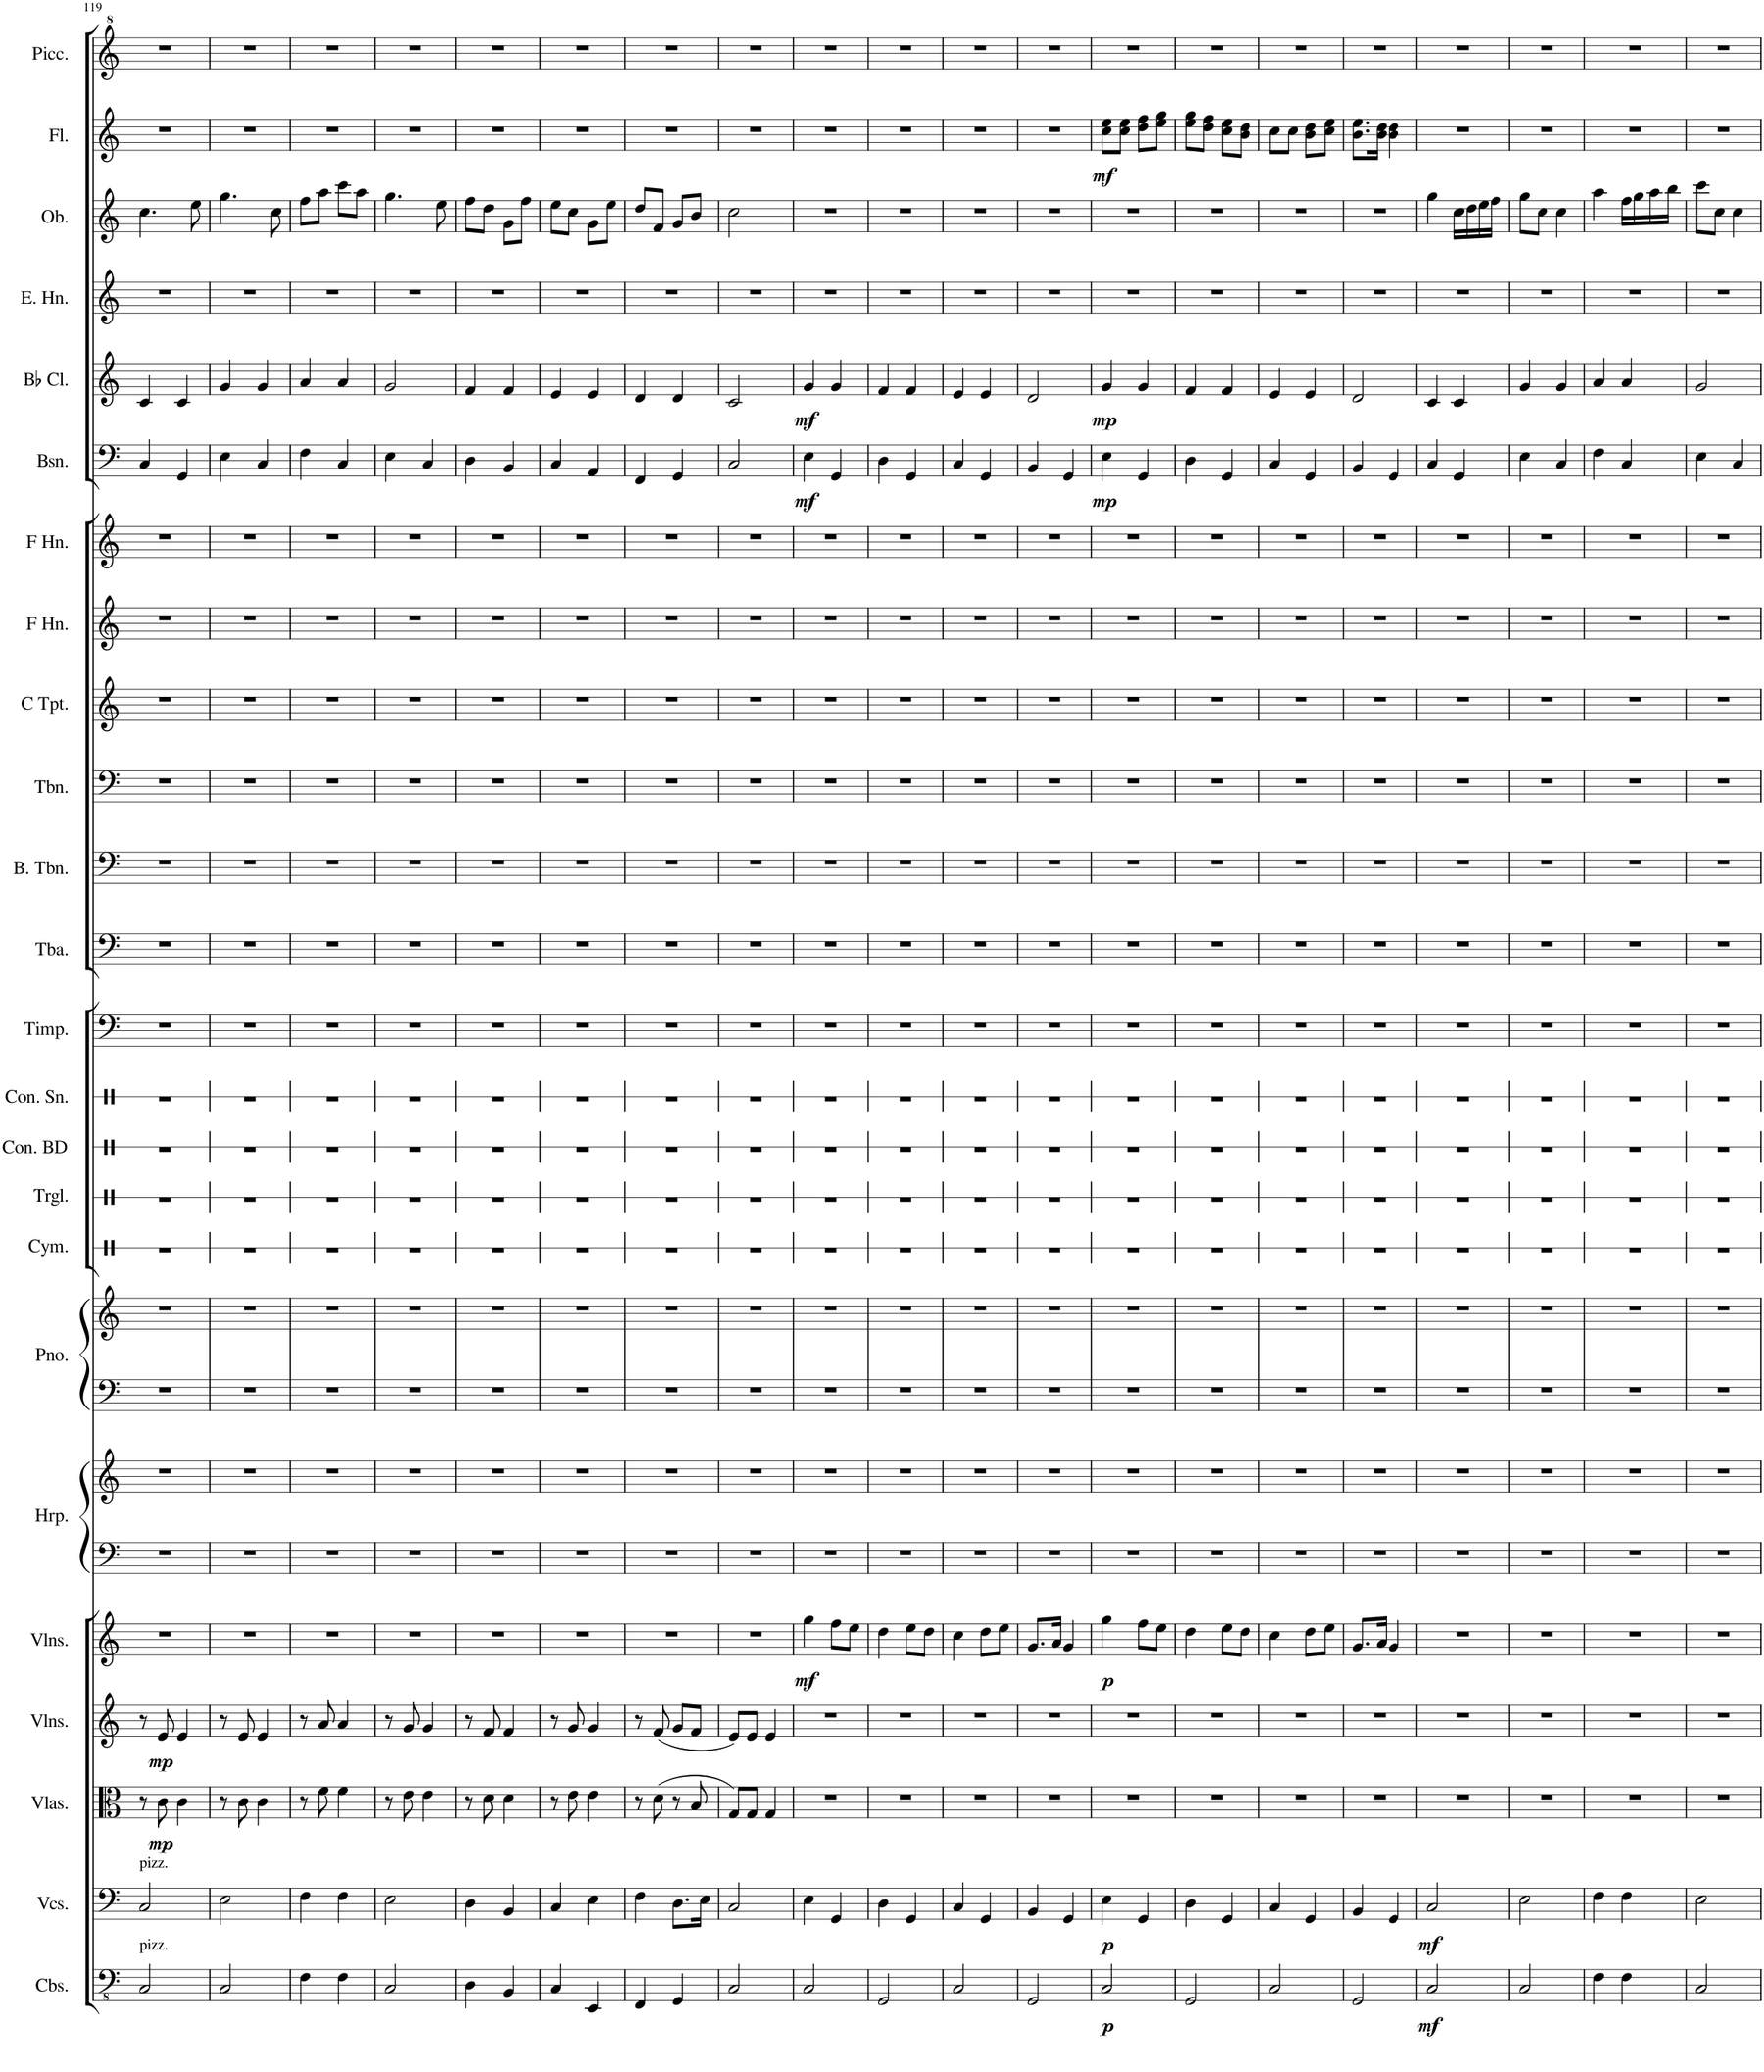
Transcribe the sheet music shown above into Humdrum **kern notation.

**kern	**dynam	**kern	**dynam	**kern	**dynam	**kern	**dynam	**kern	**dynam	**kern	**kern	**kern	**kern	**kern	**kern	**kern	**kern	**kern	**kern	**kern	**kern	**kern	**kern	**kern	**kern	**dynam	**kern	**dynam	**kern	**kern	**kern	**dynam	**kern
*part24	*part24	*part23	*part23	*part22	*part22	*part21	*part21	*part20	*part20	*part19	*part19	*part18	*part18	*part17	*part16	*part15	*part14	*part13	*part12	*part11	*part10	*part9	*part8	*part7	*part6	*part6	*part5	*part5	*part4	*part3	*part2	*part2	*part1
*staff26	*staff26	*staff25	*staff25	*staff24	*staff24	*staff23	*staff23	*staff22	*staff22	*staff21	*staff20	*staff19	*staff18	*staff17	*staff16	*staff15	*staff14	*staff13	*staff12	*staff11	*staff10	*staff9	*staff8	*staff7	*staff6	*staff6	*staff5	*staff5	*staff4	*staff3	*staff2	*staff2	*staff1
*I"Contrabasses	*	*I"Violoncellos	*	*I"Violas	*	*I"Violins	*	*I"Violins	*	*I"Harp	*	*I"Piano	*	*I"Cymbal	*I"Triangle	*I"Concert Bass Drum	*I"Concert Snare Drum	*I"Timpani	*I"Tuba	*I"Bass Trombone	*I"Trombone	*I"C Trumpet	*I"Horn in F	*I"Horn in F	*I"Bassoon	*	*I"Bb Clarinet	*	*I"English Horn	*I"Oboe	*I"Flute	*	*I"Piccolo
*I'Cbs.	*	*I'Vcs.	*	*I'Vlas.	*	*I'Vlns.	*	*I'Vlns.	*	*I'Hrp.	*	*I'Pno.	*	*I'Cym.	*I'Trgl.	*I'Con. BD	*I'Con. Sn.	*I'Timp.	*I'Tba.	*I'B. Tbn.	*I'Tbn.	*I'C Tpt.	*	*	*I'Bsn.	*	*I'Bb Cl.	*	*I'E. Hn.	*I'Ob.	*I'Fl.	*	*I'Picc.
!!LO:PB:g=z
*clefFv4	*	*clefF4	*	*clefC3	*	*clefG2	*	*clefG2	*	*clefF4	*clefG2	*clefF4	*clefG2	*clefX	*clefX	*clefX	*clefX	*clefF4	*clefF4	*clefF4	*clefF4	*clefG2	*clefG2	*clefG2	*clefF4	*	*clefG2	*	*clefG2	*clefG2	*clefG2	*	*clefG^2
*	*	*	*	*	*	*	*	*	*	*	*	*	*	*	*	*	*	*	*	*	*	*	*ITrd4c7	*ITrd4c7	*	*	*ITrd1c2	*	*	*	*	*	*ITrd-7c-12
*k[]	*	*k[]	*	*k[]	*	*k[]	*	*k[]	*	*k[]	*k[]	*k[]	*k[]	*k[]	*k[]	*k[]	*k[]	*k[]	*k[]	*k[]	*k[]	*k[]	*k[]	*k[]	*k[]	*	*k[]	*	*k[]	*k[]	*k[]	*	*k[]
*M2/4	*	*M2/4	*	*M2/4	*	*M2/4	*	*M2/4	*	*M2/4	*M2/4	*M2/4	*M2/4	*M2/4	*M2/4	*M2/4	*M2/4	*M2/4	*M2/4	*M2/4	*M2/4	*M2/4	*M2/4	*M2/4	*M2/4	*	*M2/4	*	*M2/4	*M2/4	*M2/4	*	*M2/4
=119	=119	=119	=119	=119	=119	=119	=119	=119	=119	=119	=119	=119	=119	=119	=119	=119	=119	=119	=119	=119	=119	=119	=119	=119	=119	=119	=119	=119	=119	=119	=119	=119	=119
!	!	!LO:TX:a:t=pizz.	!	!	!	!	!	!	!	!	!	!	!	!	!	!	!	!	!	!	!	!	!	!	!	!	!	!	!	!	!	!	!
!LO:TX:a:t=pizz.	!	!	!	!	!	!	!	!	!	!	!	!	!	!	!	!	!	!	!	!	!	!	!	!	!	!	!	!	!	!	!	!	!
2CC/	.	2C/	.	8r	.	8r	.	2r	.	2r	2r	2r	2r	2r	2r	2r	2r	2r	2r	2r	2r	2r	2r	2r	4C/	.	4c/	.	2r	4.cc\	2r	.	2r
!	!	!	!	!	!LO:DY:b	!	!LO:DY:b	!	!	!	!	!	!	!	!	!	!	!	!	!	!	!	!	!	!	!	!	!	!	!	!	!	!
.	.	.	.	8c\	mp	8e/	mp	.	.	.	.	.	.	.	.	.	.	.	.	.	.	.	.	.	.	.	.	.	.	.	.	.	.
.	.	.	.	4c\	.	4e/	.	.	.	.	.	.	.	.	.	.	.	.	.	.	.	.	.	.	4GG/	.	4c/	.	.	.	.	.	.
.	.	.	.	.	.	.	.	.	.	.	.	.	.	.	.	.	.	.	.	.	.	.	.	.	.	.	.	.	.	8ee\	.	.	.
=120	=120	=120	=120	=120	=120	=120	=120	=120	=120	=120	=120	=120	=120	=120	=120	=120	=120	=120	=120	=120	=120	=120	=120	=120	=120	=120	=120	=120	=120	=120	=120	=120	=120
2CC/	.	2E\	.	8r	.	8r	.	2r	.	2r	2r	2r	2r	2r	2r	2r	2r	2r	2r	2r	2r	2r	2r	2r	4E\	.	4g/	.	2r	4.gg\	2r	.	2r
.	.	.	.	8c\	.	8e/	.	.	.	.	.	.	.	.	.	.	.	.	.	.	.	.	.	.	.	.	.	.	.	.	.	.	.
.	.	.	.	4c\	.	4e/	.	.	.	.	.	.	.	.	.	.	.	.	.	.	.	.	.	.	4C/	.	4g/	.	.	.	.	.	.
.	.	.	.	.	.	.	.	.	.	.	.	.	.	.	.	.	.	.	.	.	.	.	.	.	.	.	.	.	.	8cc\	.	.	.
=121	=121	=121	=121	=121	=121	=121	=121	=121	=121	=121	=121	=121	=121	=121	=121	=121	=121	=121	=121	=121	=121	=121	=121	=121	=121	=121	=121	=121	=121	=121	=121	=121	=121
4FF\	.	4F\	.	8r	.	8r	.	2r	.	2r	2r	2r	2r	2r	2r	2r	2r	2r	2r	2r	2r	2r	2r	2r	4F\	.	4a/	.	2r	8ff\L	2r	.	2r
.	.	.	.	8f\	.	8a/	.	.	.	.	.	.	.	.	.	.	.	.	.	.	.	.	.	.	.	.	.	.	.	8aa\J	.	.	.
4FF\	.	4F\	.	4f\	.	4a/	.	.	.	.	.	.	.	.	.	.	.	.	.	.	.	.	.	.	4C/	.	4a/	.	.	8ccc\L	.	.	.
.	.	.	.	.	.	.	.	.	.	.	.	.	.	.	.	.	.	.	.	.	.	.	.	.	.	.	.	.	.	8aa\J	.	.	.
=122	=122	=122	=122	=122	=122	=122	=122	=122	=122	=122	=122	=122	=122	=122	=122	=122	=122	=122	=122	=122	=122	=122	=122	=122	=122	=122	=122	=122	=122	=122	=122	=122	=122
2CC/	.	2E\	.	8r	.	8r	.	2r	.	2r	2r	2r	2r	2r	2r	2r	2r	2r	2r	2r	2r	2r	2r	2r	4E\	.	2g/	.	2r	4.gg\	2r	.	2r
.	.	.	.	8e\	.	8g/	.	.	.	.	.	.	.	.	.	.	.	.	.	.	.	.	.	.	.	.	.	.	.	.	.	.	.
.	.	.	.	4e\	.	4g/	.	.	.	.	.	.	.	.	.	.	.	.	.	.	.	.	.	.	4C/	.	.	.	.	.	.	.	.
.	.	.	.	.	.	.	.	.	.	.	.	.	.	.	.	.	.	.	.	.	.	.	.	.	.	.	.	.	.	8ee\	.	.	.
=123	=123	=123	=123	=123	=123	=123	=123	=123	=123	=123	=123	=123	=123	=123	=123	=123	=123	=123	=123	=123	=123	=123	=123	=123	=123	=123	=123	=123	=123	=123	=123	=123	=123
4DD\	.	4D\	.	8r	.	8r	.	2r	.	2r	2r	2r	2r	2r	2r	2r	2r	2r	2r	2r	2r	2r	2r	2r	4D\	.	4f/	.	2r	8ff\L	2r	.	2r
.	.	.	.	8d\	.	8f/	.	.	.	.	.	.	.	.	.	.	.	.	.	.	.	.	.	.	.	.	.	.	.	8dd\J	.	.	.
4BBB/	.	4BB/	.	4d\	.	4f/	.	.	.	.	.	.	.	.	.	.	.	.	.	.	.	.	.	.	4BB/	.	4f/	.	.	8g\L	.	.	.
.	.	.	.	.	.	.	.	.	.	.	.	.	.	.	.	.	.	.	.	.	.	.	.	.	.	.	.	.	.	8ff\J	.	.	.
=124	=124	=124	=124	=124	=124	=124	=124	=124	=124	=124	=124	=124	=124	=124	=124	=124	=124	=124	=124	=124	=124	=124	=124	=124	=124	=124	=124	=124	=124	=124	=124	=124	=124
4CC/	.	4C/	.	8r	.	8r	.	2r	.	2r	2r	2r	2r	2r	2r	2r	2r	2r	2r	2r	2r	2r	2r	2r	4C/	.	4e/	.	2r	8ee\L	2r	.	2r
.	.	.	.	8e\	.	8g/	.	.	.	.	.	.	.	.	.	.	.	.	.	.	.	.	.	.	.	.	.	.	.	8cc\J	.	.	.
4EEE/	.	4E\	.	4e\	.	4g/	.	.	.	.	.	.	.	.	.	.	.	.	.	.	.	.	.	.	4AA/	.	4e/	.	.	8g\L	.	.	.
.	.	.	.	.	.	.	.	.	.	.	.	.	.	.	.	.	.	.	.	.	.	.	.	.	.	.	.	.	.	8ee\J	.	.	.
=125	=125	=125	=125	=125	=125	=125	=125	=125	=125	=125	=125	=125	=125	=125	=125	=125	=125	=125	=125	=125	=125	=125	=125	=125	=125	=125	=125	=125	=125	=125	=125	=125	=125
4FFF/	.	4F\	.	8r	.	8r	.	2r	.	2r	2r	2r	2r	2r	2r	2r	2r	2r	2r	2r	2r	2r	2r	2r	4FF/	.	4d/	.	2r	8dd/L	2r	.	2r
.	.	.	.	(8d\	.	(8f/	.	.	.	.	.	.	.	.	.	.	.	.	.	.	.	.	.	.	.	.	.	.	.	8f/J	.	.	.
4GGG/	.	8.D\L	.	8r	.	8g/L	.	.	.	.	.	.	.	.	.	.	.	.	.	.	.	.	.	.	4GG/	.	4d/	.	.	8g/L	.	.	.
.	.	.	.	8B/	.	8f/J	.	.	.	.	.	.	.	.	.	.	.	.	.	.	.	.	.	.	.	.	.	.	.	8b/J	.	.	.
.	.	16E\Jk	.	.	.	.	.	.	.	.	.	.	.	.	.	.	.	.	.	.	.	.	.	.	.	.	.	.	.	.	.	.	.
=126	=126	=126	=126	=126	=126	=126	=126	=126	=126	=126	=126	=126	=126	=126	=126	=126	=126	=126	=126	=126	=126	=126	=126	=126	=126	=126	=126	=126	=126	=126	=126	=126	=126
2CC/	.	2C/	.	8G/L)	.	8e/L)	.	2r	.	2r	2r	2r	2r	2r	2r	2r	2r	2r	2r	2r	2r	2r	2r	2r	2C/	.	2c/	.	2r	2cc\	2r	.	2r
.	.	.	.	8G/J	.	8e/J	.	.	.	.	.	.	.	.	.	.	.	.	.	.	.	.	.	.	.	.	.	.	.	.	.	.	.
.	.	.	.	4G/	.	4e/	.	.	.	.	.	.	.	.	.	.	.	.	.	.	.	.	.	.	.	.	.	.	.	.	.	.	.
=127	=127	=127	=127	=127	=127	=127	=127	=127	=127	=127	=127	=127	=127	=127	=127	=127	=127	=127	=127	=127	=127	=127	=127	=127	=127	=127	=127	=127	=127	=127	=127	=127	=127
!	!	!	!	!	!	!	!	!	!LO:DY:b	!	!	!	!	!	!	!	!	!	!	!	!	!	!	!	!	!LO:DY:b	!	!LO:DY:b	!	!	!	!	!
2CC/	.	4E\	.	2r	.	2r	.	4gg\	mf	2r	2r	2r	2r	2r	2r	2r	2r	2r	2r	2r	2r	2r	2r	2r	4E\	mf	4g/	mf	2r	2r	2r	.	2r
.	.	4GG/	.	.	.	.	.	8ff\L	.	.	.	.	.	.	.	.	.	.	.	.	.	.	.	.	4GG/	.	4g/	.	.	.	.	.	.
.	.	.	.	.	.	.	.	8ee\J	.	.	.	.	.	.	.	.	.	.	.	.	.	.	.	.	.	.	.	.	.	.	.	.	.
=128	=128	=128	=128	=128	=128	=128	=128	=128	=128	=128	=128	=128	=128	=128	=128	=128	=128	=128	=128	=128	=128	=128	=128	=128	=128	=128	=128	=128	=128	=128	=128	=128	=128
2GGG/	.	4D\	.	2r	.	2r	.	4dd\	.	2r	2r	2r	2r	2r	2r	2r	2r	2r	2r	2r	2r	2r	2r	2r	4D\	.	4f/	.	2r	2r	2r	.	2r
.	.	4GG/	.	.	.	.	.	8ee\L	.	.	.	.	.	.	.	.	.	.	.	.	.	.	.	.	4GG/	.	4f/	.	.	.	.	.	.
.	.	.	.	.	.	.	.	8dd\J	.	.	.	.	.	.	.	.	.	.	.	.	.	.	.	.	.	.	.	.	.	.	.	.	.
=129	=129	=129	=129	=129	=129	=129	=129	=129	=129	=129	=129	=129	=129	=129	=129	=129	=129	=129	=129	=129	=129	=129	=129	=129	=129	=129	=129	=129	=129	=129	=129	=129	=129
2CC/	.	4C/	.	2r	.	2r	.	4cc\	.	2r	2r	2r	2r	2r	2r	2r	2r	2r	2r	2r	2r	2r	2r	2r	4C/	.	4e/	.	2r	2r	2r	.	2r
.	.	4GG/	.	.	.	.	.	8dd\L	.	.	.	.	.	.	.	.	.	.	.	.	.	.	.	.	4GG/	.	4e/	.	.	.	.	.	.
.	.	.	.	.	.	.	.	8ee\J	.	.	.	.	.	.	.	.	.	.	.	.	.	.	.	.	.	.	.	.	.	.	.	.	.
=130	=130	=130	=130	=130	=130	=130	=130	=130	=130	=130	=130	=130	=130	=130	=130	=130	=130	=130	=130	=130	=130	=130	=130	=130	=130	=130	=130	=130	=130	=130	=130	=130	=130
2GGG/	.	4BB/	.	2r	.	2r	.	8.g/L	.	2r	2r	2r	2r	2r	2r	2r	2r	2r	2r	2r	2r	2r	2r	2r	4BB/	.	2d/	.	2r	2r	2r	.	2r
.	.	.	.	.	.	.	.	16a/Jk	.	.	.	.	.	.	.	.	.	.	.	.	.	.	.	.	.	.	.	.	.	.	.	.	.
.	.	4GG/	.	.	.	.	.	4g/	.	.	.	.	.	.	.	.	.	.	.	.	.	.	.	.	4GG/	.	.	.	.	.	.	.	.
=131	=131	=131	=131	=131	=131	=131	=131	=131	=131	=131	=131	=131	=131	=131	=131	=131	=131	=131	=131	=131	=131	=131	=131	=131	=131	=131	=131	=131	=131	=131	=131	=131	=131
!	!LO:DY:b	!	!LO:DY:b	!	!	!	!	!	!LO:DY:b	!	!	!	!	!	!	!	!	!	!	!	!	!	!	!	!	!LO:DY:b	!	!LO:DY:b	!	!	!	!LO:DY:b	!
2CC/	p	4E\	p	2r	.	2r	.	4gg\	p	2r	2r	2r	2r	2r	2r	2r	2r	2r	2r	2r	2r	2r	2r	2r	4E\	mp	4g/	mp	2r	2r	8cc\ 8ee\L	mf	2r
.	.	.	.	.	.	.	.	.	.	.	.	.	.	.	.	.	.	.	.	.	.	.	.	.	.	.	.	.	.	.	8cc\ 8ee\J	.	.
.	.	4GG/	.	.	.	.	.	8ff\L	.	.	.	.	.	.	.	.	.	.	.	.	.	.	.	.	4GG/	.	4g/	.	.	.	8dd\ 8ff\L	.	.
.	.	.	.	.	.	.	.	8ee\J	.	.	.	.	.	.	.	.	.	.	.	.	.	.	.	.	.	.	.	.	.	.	8ee\ 8gg\J	.	.
=132	=132	=132	=132	=132	=132	=132	=132	=132	=132	=132	=132	=132	=132	=132	=132	=132	=132	=132	=132	=132	=132	=132	=132	=132	=132	=132	=132	=132	=132	=132	=132	=132	=132
2GGG/	.	4D\	.	2r	.	2r	.	4dd\	.	2r	2r	2r	2r	2r	2r	2r	2r	2r	2r	2r	2r	2r	2r	2r	4D\	.	4f/	.	2r	2r	8ee\ 8gg\L	.	2r
.	.	.	.	.	.	.	.	.	.	.	.	.	.	.	.	.	.	.	.	.	.	.	.	.	.	.	.	.	.	.	8dd\ 8ff\J	.	.
.	.	4GG/	.	.	.	.	.	8ee\L	.	.	.	.	.	.	.	.	.	.	.	.	.	.	.	.	4GG/	.	4f/	.	.	.	8cc\ 8ee\L	.	.
.	.	.	.	.	.	.	.	8dd\J	.	.	.	.	.	.	.	.	.	.	.	.	.	.	.	.	.	.	.	.	.	.	8b\ 8dd\J	.	.
=133	=133	=133	=133	=133	=133	=133	=133	=133	=133	=133	=133	=133	=133	=133	=133	=133	=133	=133	=133	=133	=133	=133	=133	=133	=133	=133	=133	=133	=133	=133	=133	=133	=133
2CC/	.	4C/	.	2r	.	2r	.	4cc\	.	2r	2r	2r	2r	2r	2r	2r	2r	2r	2r	2r	2r	2r	2r	2r	4C/	.	4e/	.	2r	2r	8cc\L	.	2r
.	.	.	.	.	.	.	.	.	.	.	.	.	.	.	.	.	.	.	.	.	.	.	.	.	.	.	.	.	.	.	8cc\J	.	.
.	.	4GG/	.	.	.	.	.	8dd\L	.	.	.	.	.	.	.	.	.	.	.	.	.	.	.	.	4GG/	.	4e/	.	.	.	8b\ 8dd\L	.	.
.	.	.	.	.	.	.	.	8ee\J	.	.	.	.	.	.	.	.	.	.	.	.	.	.	.	.	.	.	.	.	.	.	8cc\ 8ee\J	.	.
=134	=134	=134	=134	=134	=134	=134	=134	=134	=134	=134	=134	=134	=134	=134	=134	=134	=134	=134	=134	=134	=134	=134	=134	=134	=134	=134	=134	=134	=134	=134	=134	=134	=134
2GGG/	.	4BB/	.	2r	.	2r	.	8.g/L	.	2r	2r	2r	2r	2r	2r	2r	2r	2r	2r	2r	2r	2r	2r	2r	4BB/	.	2d/	.	2r	2r	8.b\ 8.ee\L	.	2r
.	.	.	.	.	.	.	.	16a/Jk	.	.	.	.	.	.	.	.	.	.	.	.	.	.	.	.	.	.	.	.	.	.	16b\ 16dd\Jk	.	.
.	.	4GG/	.	.	.	.	.	4g/	.	.	.	.	.	.	.	.	.	.	.	.	.	.	.	.	4GG/	.	.	.	.	.	4b\ 4dd\	.	.
=135	=135	=135	=135	=135	=135	=135	=135	=135	=135	=135	=135	=135	=135	=135	=135	=135	=135	=135	=135	=135	=135	=135	=135	=135	=135	=135	=135	=135	=135	=135	=135	=135	=135
!	!LO:DY:b	!	!LO:DY:b	!	!	!	!	!	!	!	!	!	!	!	!	!	!	!	!	!	!	!	!	!	!	!	!	!	!	!	!	!	!
2CC/	mf	2C/	mf	2r	.	2r	.	2r	.	2r	2r	2r	2r	2r	2r	2r	2r	2r	2r	2r	2r	2r	2r	2r	4C/	.	4c/	.	2r	4gg\	2r	.	2r
.	.	.	.	.	.	.	.	.	.	.	.	.	.	.	.	.	.	.	.	.	.	.	.	.	4GG/	.	4c/	.	.	16cc\LL	.	.	.
.	.	.	.	.	.	.	.	.	.	.	.	.	.	.	.	.	.	.	.	.	.	.	.	.	.	.	.	.	.	16dd\	.	.	.
.	.	.	.	.	.	.	.	.	.	.	.	.	.	.	.	.	.	.	.	.	.	.	.	.	.	.	.	.	.	16ee\	.	.	.
.	.	.	.	.	.	.	.	.	.	.	.	.	.	.	.	.	.	.	.	.	.	.	.	.	.	.	.	.	.	16ff\JJ	.	.	.
=136	=136	=136	=136	=136	=136	=136	=136	=136	=136	=136	=136	=136	=136	=136	=136	=136	=136	=136	=136	=136	=136	=136	=136	=136	=136	=136	=136	=136	=136	=136	=136	=136	=136
2CC/	.	2E\	.	2r	.	2r	.	2r	.	2r	2r	2r	2r	2r	2r	2r	2r	2r	2r	2r	2r	2r	2r	2r	4E\	.	4g/	.	2r	8gg\L	2r	.	2r
.	.	.	.	.	.	.	.	.	.	.	.	.	.	.	.	.	.	.	.	.	.	.	.	.	.	.	.	.	.	8cc\J	.	.	.
.	.	.	.	.	.	.	.	.	.	.	.	.	.	.	.	.	.	.	.	.	.	.	.	.	4C/	.	4g/	.	.	4cc\	.	.	.
=137	=137	=137	=137	=137	=137	=137	=137	=137	=137	=137	=137	=137	=137	=137	=137	=137	=137	=137	=137	=137	=137	=137	=137	=137	=137	=137	=137	=137	=137	=137	=137	=137	=137
4FF\	.	4F\	.	2r	.	2r	.	2r	.	2r	2r	2r	2r	2r	2r	2r	2r	2r	2r	2r	2r	2r	2r	2r	4F\	.	4a/	.	2r	4aa\	2r	.	2r
4FF\	.	4F\	.	.	.	.	.	.	.	.	.	.	.	.	.	.	.	.	.	.	.	.	.	.	4C/	.	4a/	.	.	16ff\LL	.	.	.
.	.	.	.	.	.	.	.	.	.	.	.	.	.	.	.	.	.	.	.	.	.	.	.	.	.	.	.	.	.	16gg\	.	.	.
.	.	.	.	.	.	.	.	.	.	.	.	.	.	.	.	.	.	.	.	.	.	.	.	.	.	.	.	.	.	16aa\	.	.	.
.	.	.	.	.	.	.	.	.	.	.	.	.	.	.	.	.	.	.	.	.	.	.	.	.	.	.	.	.	.	16bb\JJ	.	.	.
=138	=138	=138	=138	=138	=138	=138	=138	=138	=138	=138	=138	=138	=138	=138	=138	=138	=138	=138	=138	=138	=138	=138	=138	=138	=138	=138	=138	=138	=138	=138	=138	=138	=138
2CC/	.	2E\	.	2r	.	2r	.	2r	.	2r	2r	2r	2r	2r	2r	2r	2r	2r	2r	2r	2r	2r	2r	2r	4E\	.	2g/	.	2r	8ccc\L	2r	.	2r
.	.	.	.	.	.	.	.	.	.	.	.	.	.	.	.	.	.	.	.	.	.	.	.	.	.	.	.	.	.	8cc\J	.	.	.
.	.	.	.	.	.	.	.	.	.	.	.	.	.	.	.	.	.	.	.	.	.	.	.	.	4C/	.	.	.	.	4cc\	.	.	.
=	=	=	=	=	=	=	=	=	=	=	=	=	=	=	=	=	=	=	=	=	=	=	=	=	=	=	=	=	=	=	=	=	=
*-	*-	*-	*-	*-	*-	*-	*-	*-	*-	*-	*-	*-	*-	*-	*-	*-	*-	*-	*-	*-	*-	*-	*-	*-	*-	*-	*-	*-	*-	*-	*-	*-	*-
